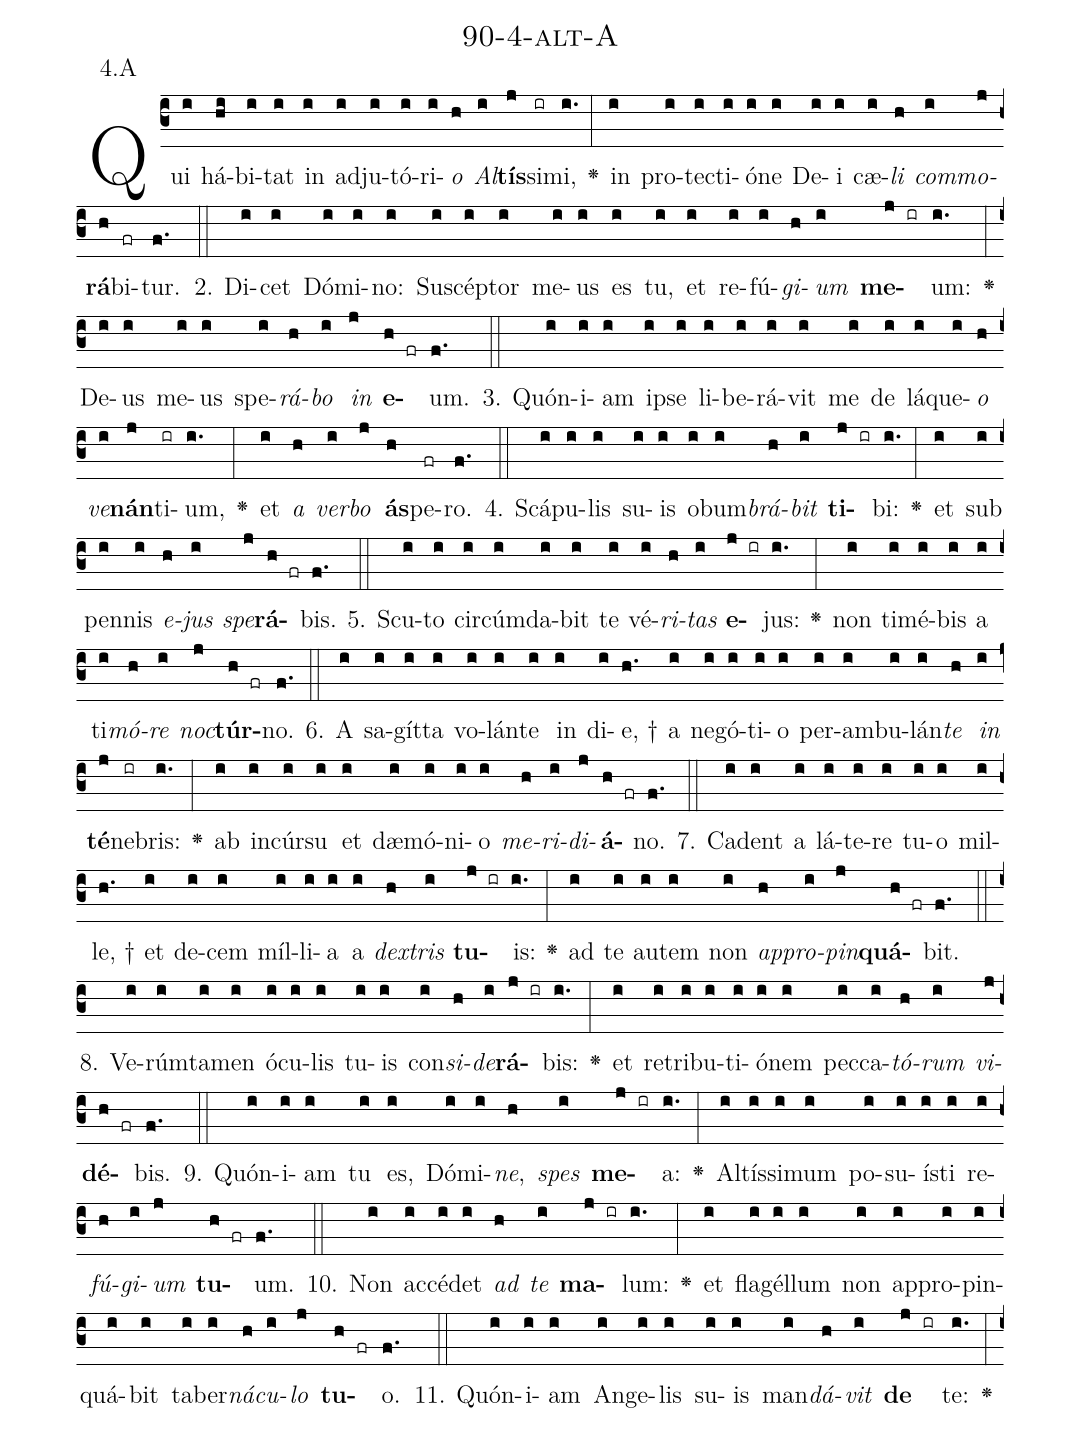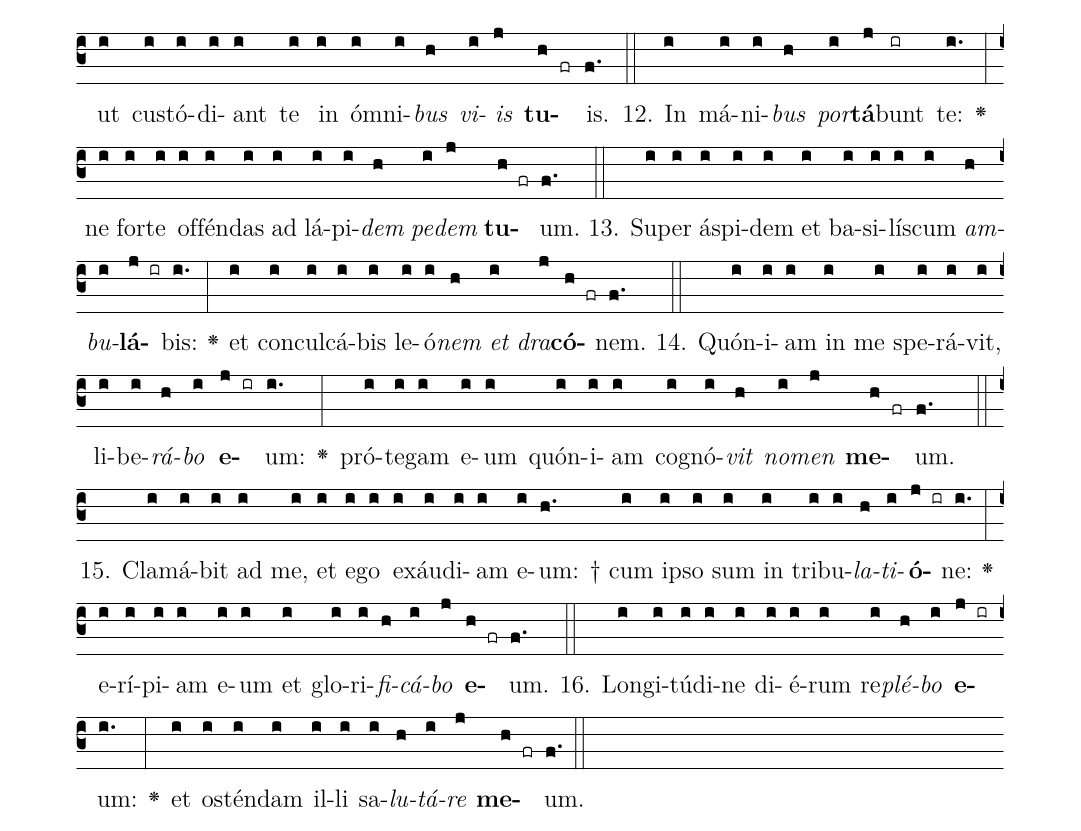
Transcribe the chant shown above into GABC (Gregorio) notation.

name: 90-4-alt-A;
annotation: 4.A;
%%
(c3)Qui(i) há(hi)bi(i)tat(i) in(i) ad(i)ju(i)tó(i)ri(i)<i>o</i>(h) <i>Al</i>(i)<b>tís</b>(j)si(ir)mi,(i.) <v>\greheightstar</v>(:) in(i) pro(i)tec(i)ti(i)ó(i)ne(i) De(i)i(i) cæ(i)<i>li</i>(h) <i>com</i>(i)<i>mo</i>(j)<b>rá</b>(h)bi(fr)tur.(f.) (::)
2. Di(i)cet(i) Dó(i)mi(i)no:(i) Su(i)scép(i)tor(i) me(i)us(i) es(i) tu,(i) et(i) re(i)fú(i)<i>gi</i>(h)<i>um</i>(i) <b>me</b>(j ir)um:(i.) <v>\greheightstar</v>(:) De(i)us(i) me(i)us(i) spe(i)<i>rá</i>(h)<i>bo</i>(i) <i>in</i>(j) <b>e</b>(h fr)um.(f.) (::)
3. Quón(i)i(i)am(i) ip(i)se(i) li(i)be(i)rá(i)vit(i) me(i) de(i) lá(i)que(i)<i>o</i>(h) <i>ve</i>(i)<b>nán</b>(j)ti(ir)um,(i.) <v>\greheightstar</v>(:) et(i) <i>a</i>(h) <i>ver</i>(i)<i>bo</i>(j) <b>ás</b>(h)pe(fr)ro.(f.) (::)
4. Scá(i)pu(i)lis(i) su(i)is(i) ob(i)um(i)<i>brá</i>(h)<i>bit</i>(i) <b>ti</b>(j ir)bi:(i.) <v>\greheightstar</v>(:) et(i) sub(i) pen(i)nis(i) <i>e</i>(h)<i>jus</i>(i) <i>spe</i>(j)<b>rá</b>(h fr)bis.(f.) (::)
5. Scu(i)to(i) cir(i)cúm(i)da(i)bit(i) te(i) vé(i)<i>ri</i>(h)<i>tas</i>(i) <b>e</b>(j ir)jus:(i.) <v>\greheightstar</v>(:) non(i) ti(i)mé(i)bis(i) a(i) ti(i)<i>mó</i>(h)<i>re</i>(i) <i>noc</i>(j)<b>túr</b>(h fr)no.(f.) (::)
6. A(i) sa(i)gít(i)ta(i) vo(i)lán(i)te(i) in(i) di(i)e, †(h.) a(i) neg(i)ó(i)ti(i)o(i) per(i)am(i)bu(i)lán(i)<i>te</i>(h) <i>in</i>(i) <b>té</b>(j)ne(ir)bris:(i.) <v>\greheightstar</v>(:) ab(i) in(i)cúr(i)su(i) et(i) dæ(i)mó(i)ni(i)o(i) <i>me</i>(h)<i>ri</i>(i)<i>di</i>(j)<b>á</b>(h fr)no.(f.) (::)
7. Ca(i)dent(i) a(i) lá(i)te(i)re(i) tu(i)o(i) mil(i)le, †(h.) et(i) de(i)cem(i) míl(i)li(i)a(i) a(i) <i>dex</i>(h)<i>tris</i>(i) <b>tu</b>(j ir)is:(i.) <v>\greheightstar</v>(:) ad(i) te(i) au(i)tem(i) non(i) <i>ap</i>(h)<i>pro</i>(i)<i>pin</i>(j)<b>quá</b>(h fr)bit.(f.) (::)
8. Ve(i)rúm(i)ta(i)men(i) ó(i)cu(i)lis(i) tu(i)is(i) con(i)<i>si</i>(h)<i>de</i>(i)<b>rá</b>(j ir)bis:(i.) <v>\greheightstar</v>(:) et(i) re(i)tri(i)bu(i)ti(i)ó(i)nem(i) pec(i)ca(i)<i>tó</i>(h)<i>rum</i>(i) <i>vi</i>(j)<b>dé</b>(h fr)bis.(f.) (::)
9. Quón(i)i(i)am(i) tu(i) es,(i) Dó(i)mi(i)<i>ne</i>,(h) <i>spes</i>(i) <b>me</b>(j ir)a:(i.) <v>\greheightstar</v>(:) Al(i)tís(i)si(i)mum(i) po(i)su(i)ís(i)ti(i) re(i)<i>fú</i>(h)<i>gi</i>(i)<i>um</i>(j) <b>tu</b>(h fr)um.(f.) (::)
10. Non(i) ac(i)cé(i)det(i) <i>ad</i>(h) <i>te</i>(i) <b>ma</b>(j ir)lum:(i.) <v>\greheightstar</v>(:) et(i) fla(i)gél(i)lum(i) non(i) ap(i)pro(i)pin(i)quá(i)bit(i) ta(i)ber(i)<i>ná</i>(h)<i>cu</i>(i)<i>lo</i>(j) <b>tu</b>(h fr)o.(f.) (::)
11. Quón(i)i(i)am(i) An(i)ge(i)lis(i) su(i)is(i) man(i)<i>dá</i>(h)<i>vit</i>(i) <b>de</b>(j ir) te:(i.) <v>\greheightstar</v>(:) ut(i) cus(i)tó(i)di(i)ant(i) te(i) in(i) óm(i)ni(i)<i>bus</i>(h) <i>vi</i>(i)<i>is</i>(j) <b>tu</b>(h fr)is.(f.) (::)
12. In(i) má(i)ni(i)<i>bus</i>(h) <i>por</i>(i)<b>tá</b>(j)bunt(ir) te:(i.) <v>\greheightstar</v>(:) ne(i) for(i)te(i) of(i)fén(i)das(i) ad(i) lá(i)pi(i)<i>dem</i>(h) <i>pe</i>(i)<i>dem</i>(j) <b>tu</b>(h fr)um.(f.) (::)
13. Su(i)per(i) ás(i)pi(i)dem(i) et(i) ba(i)si(i)lís(i)cum(i) <i>am</i>(h)<i>bu</i>(i)<b>lá</b>(j ir)bis:(i.) <v>\greheightstar</v>(:) et(i) con(i)cul(i)cá(i)bis(i) le(i)ó(i)<i>nem</i>(h) <i>et</i>(i) <i>dra</i>(j)<b>có</b>(h fr)nem.(f.) (::)
14. Quón(i)i(i)am(i) in(i) me(i) spe(i)rá(i)vit,(i) li(i)be(i)<i>rá</i>(h)<i>bo</i>(i) <b>e</b>(j ir)um:(i.) <v>\greheightstar</v>(:) pró(i)te(i)gam(i) e(i)um(i) quón(i)i(i)am(i) co(i)gnó(i)<i>vit</i>(h) <i>no</i>(i)<i>men</i>(j) <b>me</b>(h fr)um.(f.) (::)
15. Cla(i)má(i)bit(i) ad(i) me,(i) et(i) e(i)go(i) ex(i)áu(i)di(i)am(i) e(i)um: †(h.) cum(i) ip(i)so(i) sum(i) in(i) tri(i)bu(i)<i>la</i>(h)<i>ti</i>(i)<b>ó</b>(j ir)ne:(i.) <v>\greheightstar</v>(:) e(i)rí(i)pi(i)am(i) e(i)um(i) et(i) glo(i)ri(i)<i>fi</i>(h)<i>cá</i>(i)<i>bo</i>(j) <b>e</b>(h fr)um.(f.) (::)
16. Lon(i)gi(i)tú(i)di(i)ne(i) di(i)é(i)rum(i) re(i)<i>plé</i>(h)<i>bo</i>(i) <b>e</b>(j ir)um:(i.) <v>\greheightstar</v>(:) et(i) os(i)tén(i)dam(i) il(i)li(i) sa(i)<i>lu</i>(h)<i>tá</i>(i)<i>re</i>(j) <b>me</b>(h fr)um.(f.) (::)
